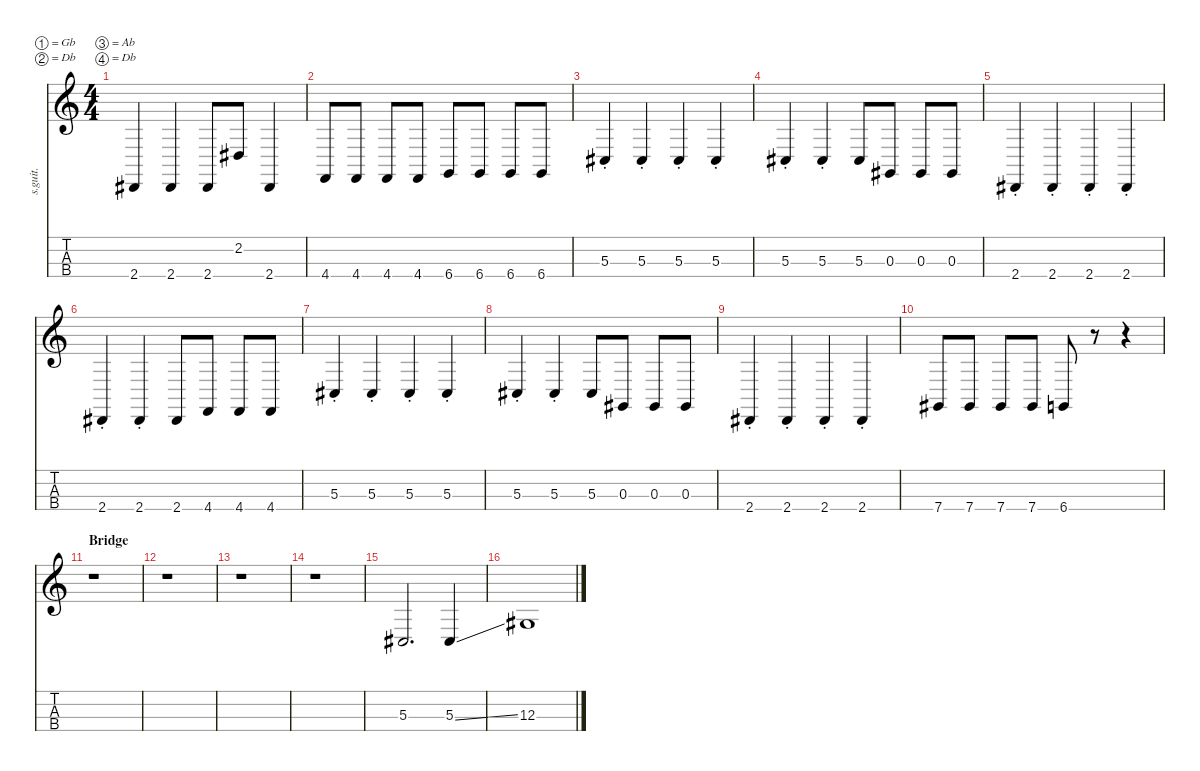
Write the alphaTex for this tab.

\defaultSystemsLayout 4
\hideDynamics
\bracketExtendMode nobrackets
\track ("Jeremy Davis | Bass" "s.guit.") {instrument electricbasspick}
\staff {score tabs}
\tuning (Gb2 Db2 Ab1 Db1)
\ts (4 4)
\tempo (173 hide)
\clef g2
\ks c
2.4{acc #}.4{lyrics (0 "") lyrics (1 "") lyrics (2 "") lyrics (3 "") lyrics (4 "") dy f} 2.4{acc #}.4{lyrics (0 "") lyrics (1 "") lyrics (2 "") lyrics (3 "") lyrics (4 "")} 2.4{acc #}.8{lyrics (0 "") lyrics (1 "") lyrics (2 "") lyrics (3 "") lyrics (4 "")} 2.2{acc #}.8{lyrics (0 "") lyrics (1 "") lyrics (2 "") lyrics (3 "") lyrics (4 "")} 2.4{acc #}.4{lyrics (0 "") lyrics (1 "") lyrics (2 "") lyrics (3 "") lyrics (4 "")} |
4.4.8{lyrics (0 "") lyrics (1 "") lyrics (2 "") lyrics (3 "") lyrics (4 "")} 4.4.8{lyrics (0 "") lyrics (1 "") lyrics (2 "") lyrics (3 "") lyrics (4 "")} 4.4.8{lyrics (0 "") lyrics (1 "") lyrics (2 "") lyrics (3 "") lyrics (4 "")} 4.4.8{lyrics (0 "") lyrics (1 "") lyrics (2 "") lyrics (3 "") lyrics (4 "")} 6.4.8{lyrics (0 "") lyrics (1 "") lyrics (2 "") lyrics (3 "") lyrics (4 "")} 6.4.8{lyrics (0 "") lyrics (1 "") lyrics (2 "") lyrics (3 "") lyrics (4 "")} 6.4.8{lyrics (0 "") lyrics (1 "") lyrics (2 "") lyrics (3 "") lyrics (4 "")} 6.4.8{lyrics (0 "") lyrics (1 "") lyrics (2 "") lyrics (3 "") lyrics (4 "")} |
5.3{st acc #}.4{lyrics (0 "") lyrics (1 "") lyrics (2 "") lyrics (3 "") lyrics (4 "")} 5.3{st acc #}.4{lyrics (0 "") lyrics (1 "") lyrics (2 "") lyrics (3 "") lyrics (4 "")} 5.3{st acc #}.4{lyrics (0 "") lyrics (1 "") lyrics (2 "") lyrics (3 "") lyrics (4 "")} 5.3{st acc #}.4{lyrics (0 "") lyrics (1 "") lyrics (2 "") lyrics (3 "") lyrics (4 "")} |
5.3{st acc #}.4{lyrics (0 "") lyrics (1 "") lyrics (2 "") lyrics (3 "") lyrics (4 "")} 5.3{st acc #}.4{lyrics (0 "") lyrics (1 "") lyrics (2 "") lyrics (3 "") lyrics (4 "")} 5.3{acc #}.8{lyrics (0 "") lyrics (1 "") lyrics (2 "") lyrics (3 "") lyrics (4 "")} 0.3{acc #}.8{lyrics (0 "") lyrics (1 "") lyrics (2 "") lyrics (3 "") lyrics (4 "")} 0.3{acc #}.8{lyrics (0 "") lyrics (1 "") lyrics (2 "") lyrics (3 "") lyrics (4 "")} 0.3{acc #}.8{lyrics (0 "") lyrics (1 "") lyrics (2 "") lyrics (3 "") lyrics (4 "")} |
2.4{st acc #}.4{lyrics (0 "") lyrics (1 "") lyrics (2 "") lyrics (3 "") lyrics (4 "")} 2.4{st acc #}.4{lyrics (0 "") lyrics (1 "") lyrics (2 "") lyrics (3 "") lyrics (4 "")} 2.4{st acc #}.4{lyrics (0 "") lyrics (1 "") lyrics (2 "") lyrics (3 "") lyrics (4 "")} 2.4{st acc #}.4{lyrics (0 "") lyrics (1 "") lyrics (2 "") lyrics (3 "") lyrics (4 "")} |
2.4{st acc #}.4{lyrics (0 "") lyrics (1 "") lyrics (2 "") lyrics (3 "") lyrics (4 "")} 2.4{st acc #}.4{lyrics (0 "") lyrics (1 "") lyrics (2 "") lyrics (3 "") lyrics (4 "")} 2.4{acc #}.8{lyrics (0 "") lyrics (1 "") lyrics (2 "") lyrics (3 "") lyrics (4 "")} 4.4.8{lyrics (0 "") lyrics (1 "") lyrics (2 "") lyrics (3 "") lyrics (4 "")} 4.4.8{lyrics (0 "") lyrics (1 "") lyrics (2 "") lyrics (3 "") lyrics (4 "")} 4.4.8{lyrics (0 "") lyrics (1 "") lyrics (2 "") lyrics (3 "") lyrics (4 "")} |
5.3{st acc #}.4{lyrics (0 "") lyrics (1 "") lyrics (2 "") lyrics (3 "") lyrics (4 "")} 5.3{st acc #}.4{lyrics (0 "") lyrics (1 "") lyrics (2 "") lyrics (3 "") lyrics (4 "")} 5.3{st acc #}.4{lyrics (0 "") lyrics (1 "") lyrics (2 "") lyrics (3 "") lyrics (4 "")} 5.3{st acc #}.4{lyrics (0 "") lyrics (1 "") lyrics (2 "") lyrics (3 "") lyrics (4 "")} |
5.3{st acc #}.4{lyrics (0 "") lyrics (1 "") lyrics (2 "") lyrics (3 "") lyrics (4 "")} 5.3{st acc #}.4{lyrics (0 "") lyrics (1 "") lyrics (2 "") lyrics (3 "") lyrics (4 "")} 5.3{acc #}.8{lyrics (0 "") lyrics (1 "") lyrics (2 "") lyrics (3 "") lyrics (4 "")} 0.3{acc #}.8{lyrics (0 "") lyrics (1 "") lyrics (2 "") lyrics (3 "") lyrics (4 "")} 0.3{acc #}.8{lyrics (0 "") lyrics (1 "") lyrics (2 "") lyrics (3 "") lyrics (4 "")} 0.3{acc #}.8{lyrics (0 "") lyrics (1 "") lyrics (2 "") lyrics (3 "") lyrics (4 "")} |
2.4{st acc #}.4{lyrics (0 "") lyrics (1 "") lyrics (2 "") lyrics (3 "") lyrics (4 "")} 2.4{st acc #}.4{lyrics (0 "") lyrics (1 "") lyrics (2 "") lyrics (3 "") lyrics (4 "")} 2.4{st acc #}.4{lyrics (0 "") lyrics (1 "") lyrics (2 "") lyrics (3 "") lyrics (4 "")} 2.4{st acc #}.4{lyrics (0 "") lyrics (1 "") lyrics (2 "") lyrics (3 "") lyrics (4 "")} |
7.4{acc #}.8{lyrics (0 "") lyrics (1 "") lyrics (2 "") lyrics (3 "") lyrics (4 "")} 7.4{acc #}.8{lyrics (0 "") lyrics (1 "") lyrics (2 "") lyrics (3 "") lyrics (4 "")} 7.4{acc #}.8{lyrics (0 "") lyrics (1 "") lyrics (2 "") lyrics (3 "") lyrics (4 "")} 7.4{acc #}.8{lyrics (0 "") lyrics (1 "") lyrics (2 "") lyrics (3 "") lyrics (4 "")} 6.4.8{lyrics (0 "") lyrics (1 "") lyrics (2 "") lyrics (3 "") lyrics (4 "")} r.8 r.4 |
\section ("" "Bridge")
r.1 |
r.1 |
r.1 |
r.1 |
5.3{acc #}.2{d lyrics (0 "") lyrics (1 "") lyrics (2 "") lyrics (3 "") lyrics (4 "")} 5.3{ss acc #}.4{lyrics (0 "") lyrics (1 "") lyrics (2 "") lyrics (3 "") lyrics (4 "")} |
12.3{acc #}.1{lyrics (0 "") lyrics (1 "") lyrics (2 "") lyrics (3 "") lyrics (4 "")}
